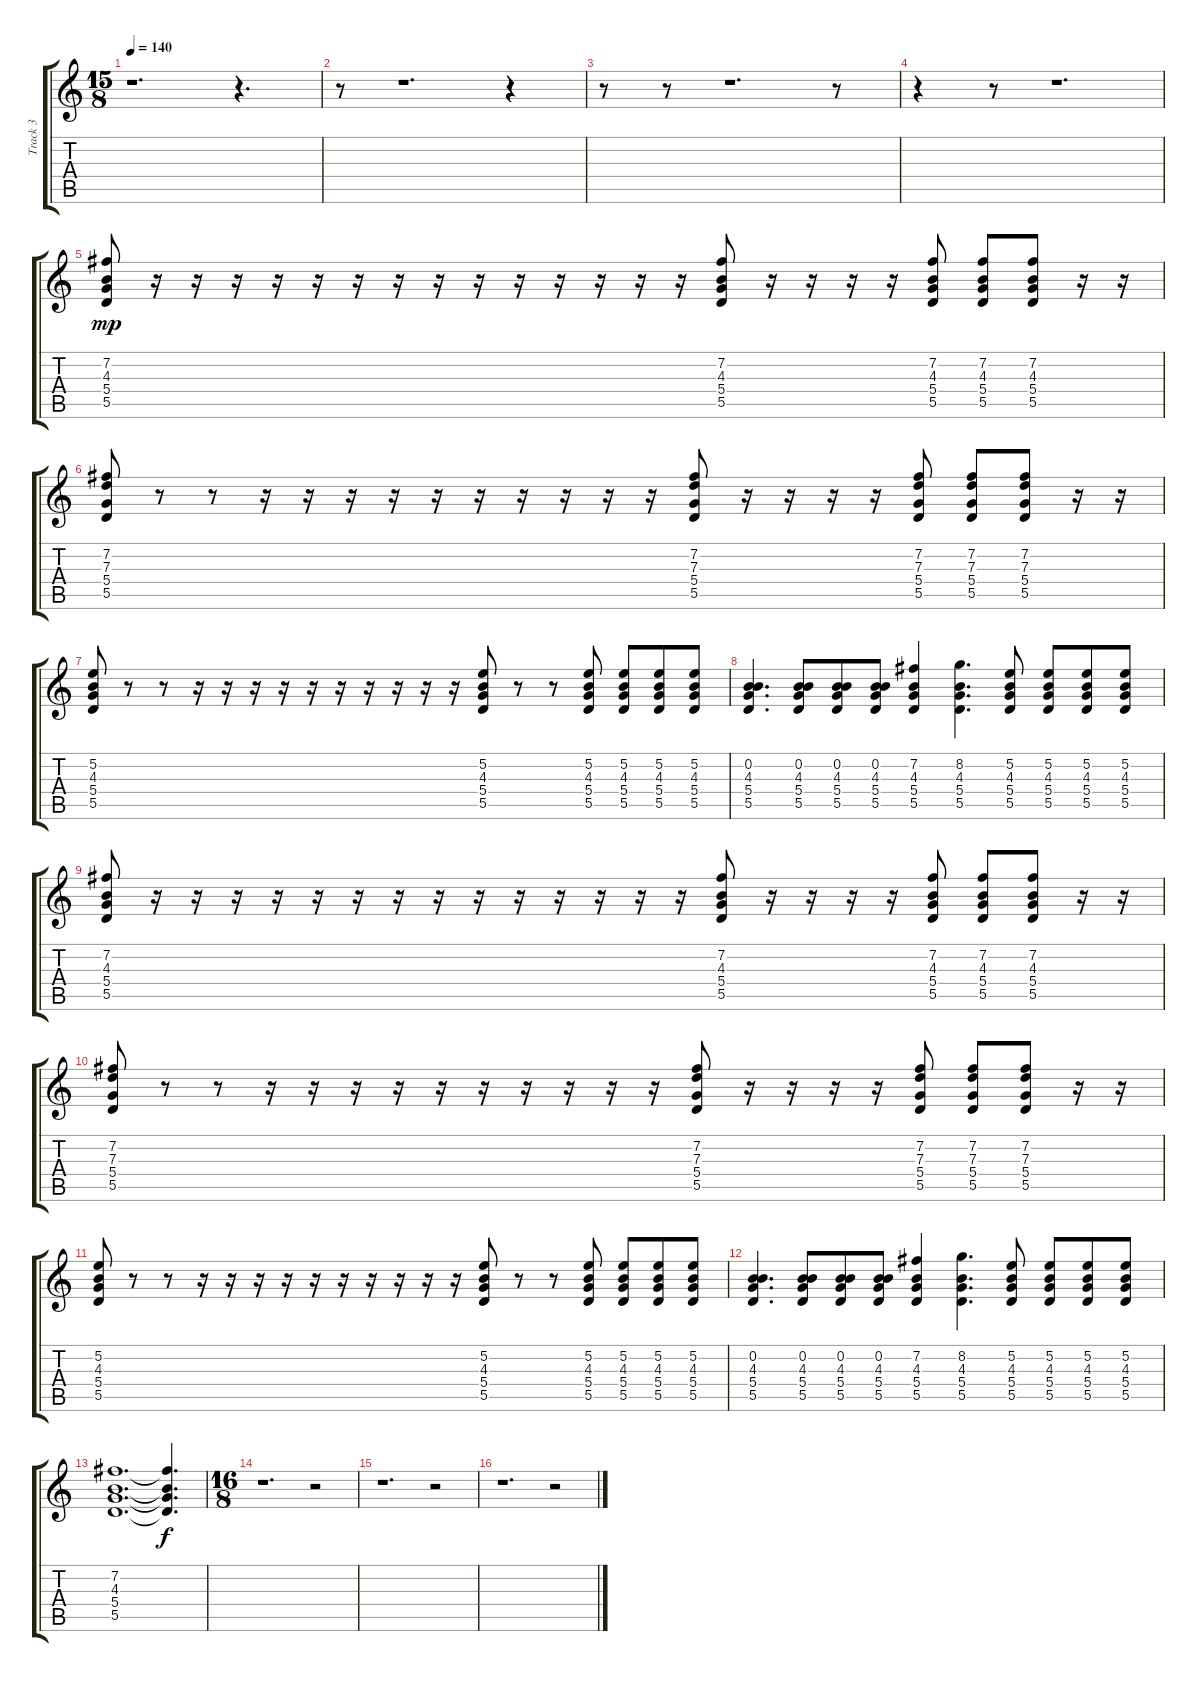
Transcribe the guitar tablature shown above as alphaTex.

\track ("Track 3" "Track 3") {instrument electricguitarclean}
\staff {score tabs}
\tuning (E4 B3 G3 D3 A2 E2) {hide}
\ts (15 8)
\tempo 140
\clef g2
\ks c
r.1{d dy mp} r.4{d} |
r.8 r.1{d} r.4 |
r.8 r.8 r.1{d} r.8 |
r.4 r.8 r.1{d} |
(7.2 4.3 5.4 5.5).8 r.16 r.16 r.16 r.16 r.16 r.16 r.16 r.16 r.16 r.16 r.16 r.16 r.16 r.16 (7.2 4.3 5.4 5.5).8 r.16 r.16 r.16 r.16 (7.2 4.3 5.4 5.5).8 (7.2 4.3 5.4 5.5).8 (7.2 4.3 5.4 5.5).8 r.16 r.16 |
(7.2 7.3 5.4 5.5).8 r.8 r.8 r.16 r.16 r.16 r.16 r.16 r.16 r.16 r.16 r.16 r.16 (7.2 7.3 5.4 5.5).8 r.16 r.16 r.16 r.16 (7.2 7.3 5.4 5.5).8 (7.2 7.3 5.4 5.5).8 (7.2 7.3 5.4 5.5).8 r.16 r.16 |
(5.2 4.3 5.4 5.5).8 r.8 r.8 r.16 r.16 r.16 r.16 r.16 r.16 r.16 r.16 r.16 r.16 (5.2 4.3 5.4 5.5).8 r.8 r.8 (5.2 4.3 5.4 5.5).8 (5.2 4.3 5.4 5.5).8 (5.2 4.3 5.4 5.5).8 (5.2 4.3 5.4 5.5).8 |
(0.2 4.3 5.4 5.5).4{d} (0.2 4.3 5.4 5.5).8 (0.2 4.3 5.4 5.5).8 (0.2 4.3 5.4 5.5).8 (7.2 4.3 5.4 5.5).4 (8.2 4.3 5.4 5.5).4{d} (5.2 4.3 5.4 5.5).8 (5.2 4.3 5.4 5.5).8 (5.2 4.3 5.4 5.5).8 (5.2 4.3 5.4 5.5).8 |
(7.2 4.3 5.4 5.5).8 r.16 r.16 r.16 r.16 r.16 r.16 r.16 r.16 r.16 r.16 r.16 r.16 r.16 r.16 (7.2 4.3 5.4 5.5).8 r.16 r.16 r.16 r.16 (7.2 4.3 5.4 5.5).8 (7.2 4.3 5.4 5.5).8 (7.2 4.3 5.4 5.5).8 r.16 r.16 |
(7.2 7.3 5.4 5.5).8 r.8 r.8 r.16 r.16 r.16 r.16 r.16 r.16 r.16 r.16 r.16 r.16 (7.2 7.3 5.4 5.5).8 r.16 r.16 r.16 r.16 (7.2 7.3 5.4 5.5).8 (7.2 7.3 5.4 5.5).8 (7.2 7.3 5.4 5.5).8 r.16 r.16 |
(5.2 4.3 5.4 5.5).8 r.8 r.8 r.16 r.16 r.16 r.16 r.16 r.16 r.16 r.16 r.16 r.16 (5.2 4.3 5.4 5.5).8 r.8 r.8 (5.2 4.3 5.4 5.5).8 (5.2 4.3 5.4 5.5).8 (5.2 4.3 5.4 5.5).8 (5.2 4.3 5.4 5.5).8 |
(0.2 4.3 5.4 5.5).4{d} (0.2 4.3 5.4 5.5).8 (0.2 4.3 5.4 5.5).8 (0.2 4.3 5.4 5.5).8 (7.2 4.3 5.4 5.5).4 (8.2 4.3 5.4 5.5).4{d} (5.2 4.3 5.4 5.5).8 (5.2 4.3 5.4 5.5).8 (5.2 4.3 5.4 5.5).8 (5.2 4.3 5.4 5.5).8 |
(7.2 4.3 5.4 5.5).1{d} (7.2{t} 4.3{t} 5.4{t} 5.5{t}).4{d dy f} |
\ts (16 8)
r.1{d} r.2 |
r.1{d} r.2 |
r.1{d} r.2
